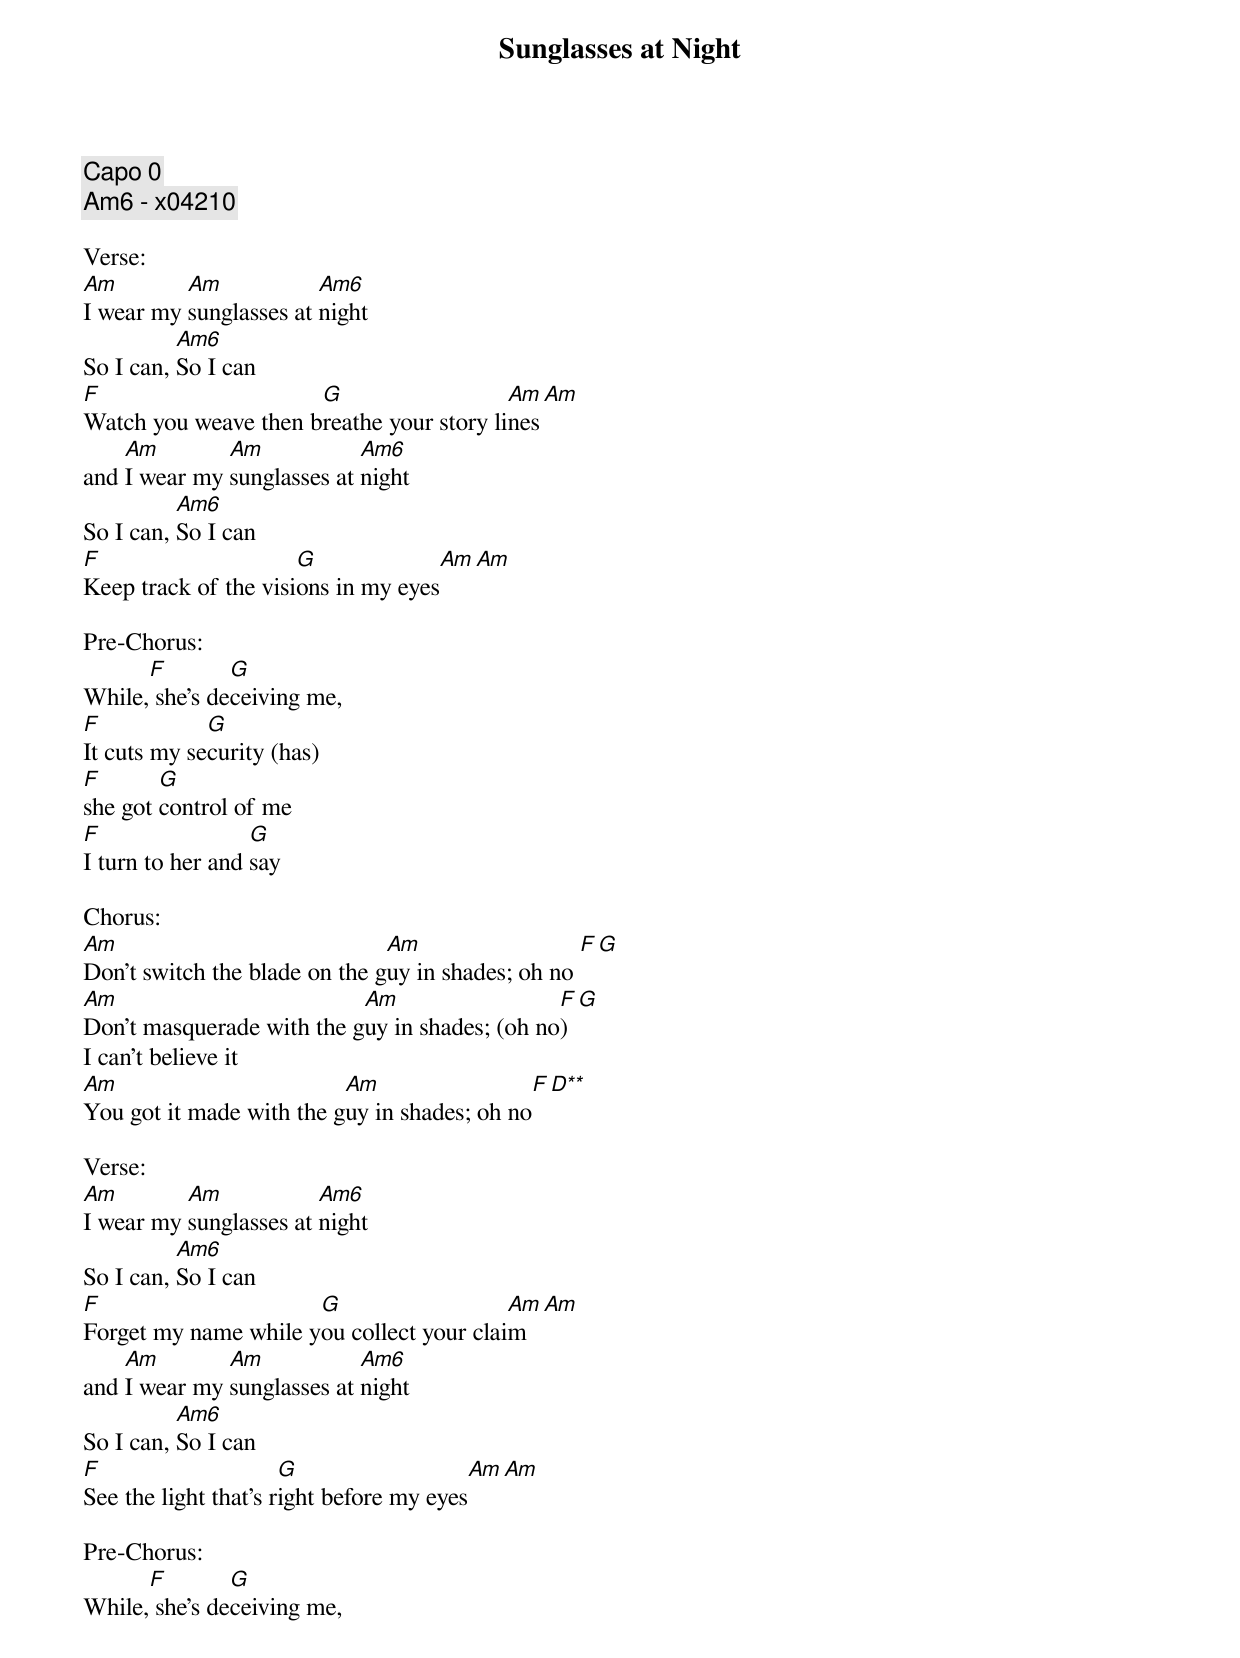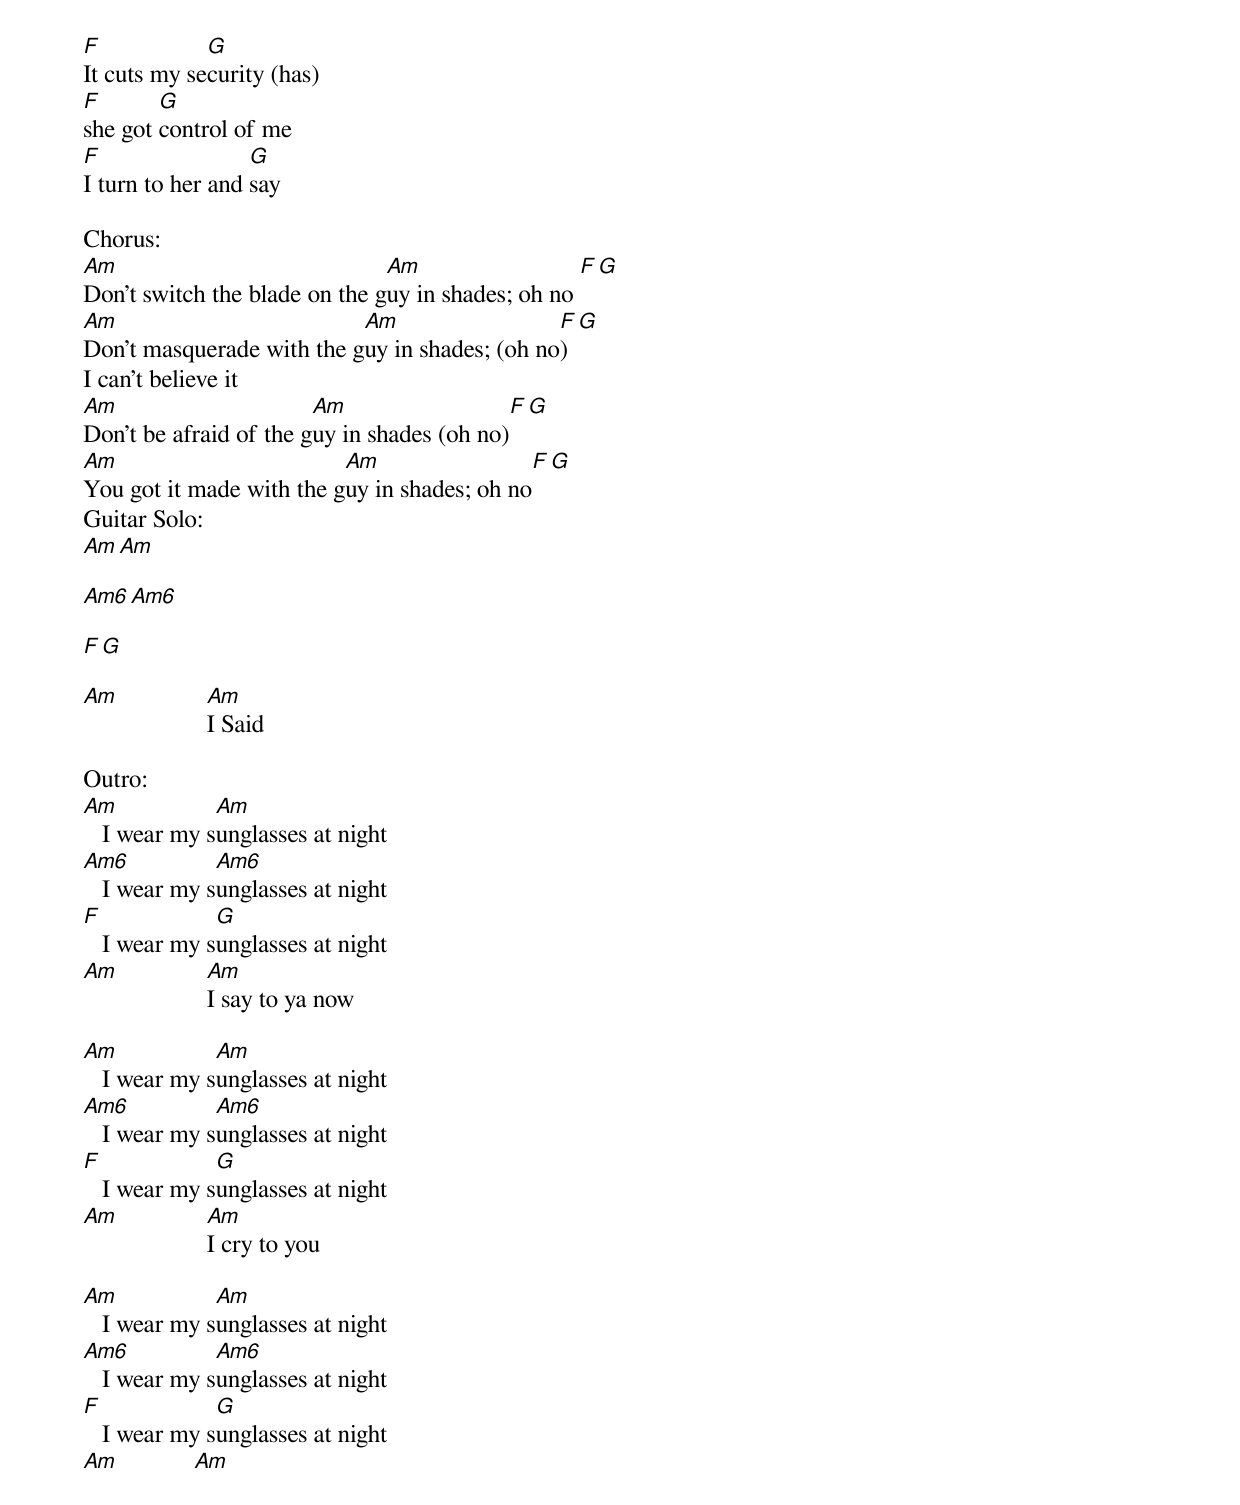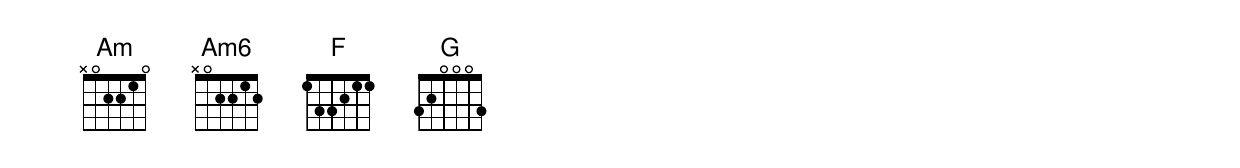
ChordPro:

{title:Sunglasses at Night}
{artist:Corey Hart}
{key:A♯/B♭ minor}
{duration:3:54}
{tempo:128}
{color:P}

{comment: Capo 0}
{c: Am6 - x04210}

Verse:
[Am]I wear my [Am]sunglasses at [Am6]night
So I can, [Am6]So I can
[F]Watch you weave then b[G]reathe your story li[Am]nes[Am]
and [Am]I wear my [Am]sunglasses at [Am6]night
So I can, [Am6]So I can
[F]Keep track of the visi[G]ons in my eyes[Am][Am]

Pre-Chorus:
While,[F] she's de[G]ceiving me,
[F]It cuts my se[G]curity (has)
[F]she got [G]control of me
[F]I turn to her and [G]say

Chorus:
[Am]Don't switch the blade on the g[Am]uy in shades; oh no [F][G]
[Am]Don't masquerade with the g[Am]uy in shades; (oh no[F])[G]
I can't believe it
[Am]You got it made with the g[Am]uy in shades; oh no[F][D**]

Verse:
[Am]I wear my [Am]sunglasses at [Am6]night
So I can, [Am6]So I can
[F]Forget my name while y[G]ou collect your clai[Am]m[Am]
and [Am]I wear my [Am]sunglasses at [Am6]night
So I can, [Am6]So I can
[F]See the light that's r[G]ight before my eyes[Am][Am]

Pre-Chorus:
While,[F] she's de[G]ceiving me,
[F]It cuts my se[G]curity (has)
[F]she got [G]control of me
[F]I turn to her and [G]say

Chorus:
[Am]Don't switch the blade on the g[Am]uy in shades; oh no [F][G]
[Am]Don't masquerade with the g[Am]uy in shades; (oh no[F])[G]
I can't believe it
[Am]Don't be afraid of the g[Am]uy in shades (oh no)[F][G]
[Am]You got it made with the g[Am]uy in shades; oh no[F][G]
Guitar Solo:
[Am][Am]

[Am6][Am6]

[F][G]

[Am]              [Am]I Said

Outro:
[Am]   I wear my s[Am]unglasses at night
[Am6]   I wear my s[Am6]unglasses at night
[F]   I wear my s[G]unglasses at night
[Am]              [Am]I say to ya now

[Am]   I wear my s[Am]unglasses at night
[Am6]   I wear my s[Am6]unglasses at night
[F]   I wear my s[G]unglasses at night
[Am]              [Am]I cry to you

[Am]   I wear my s[Am]unglasses at night
[Am6]   I wear my s[Am6]unglasses at night
[F]   I wear my s[G]unglasses at night
[Am]            [Am]
